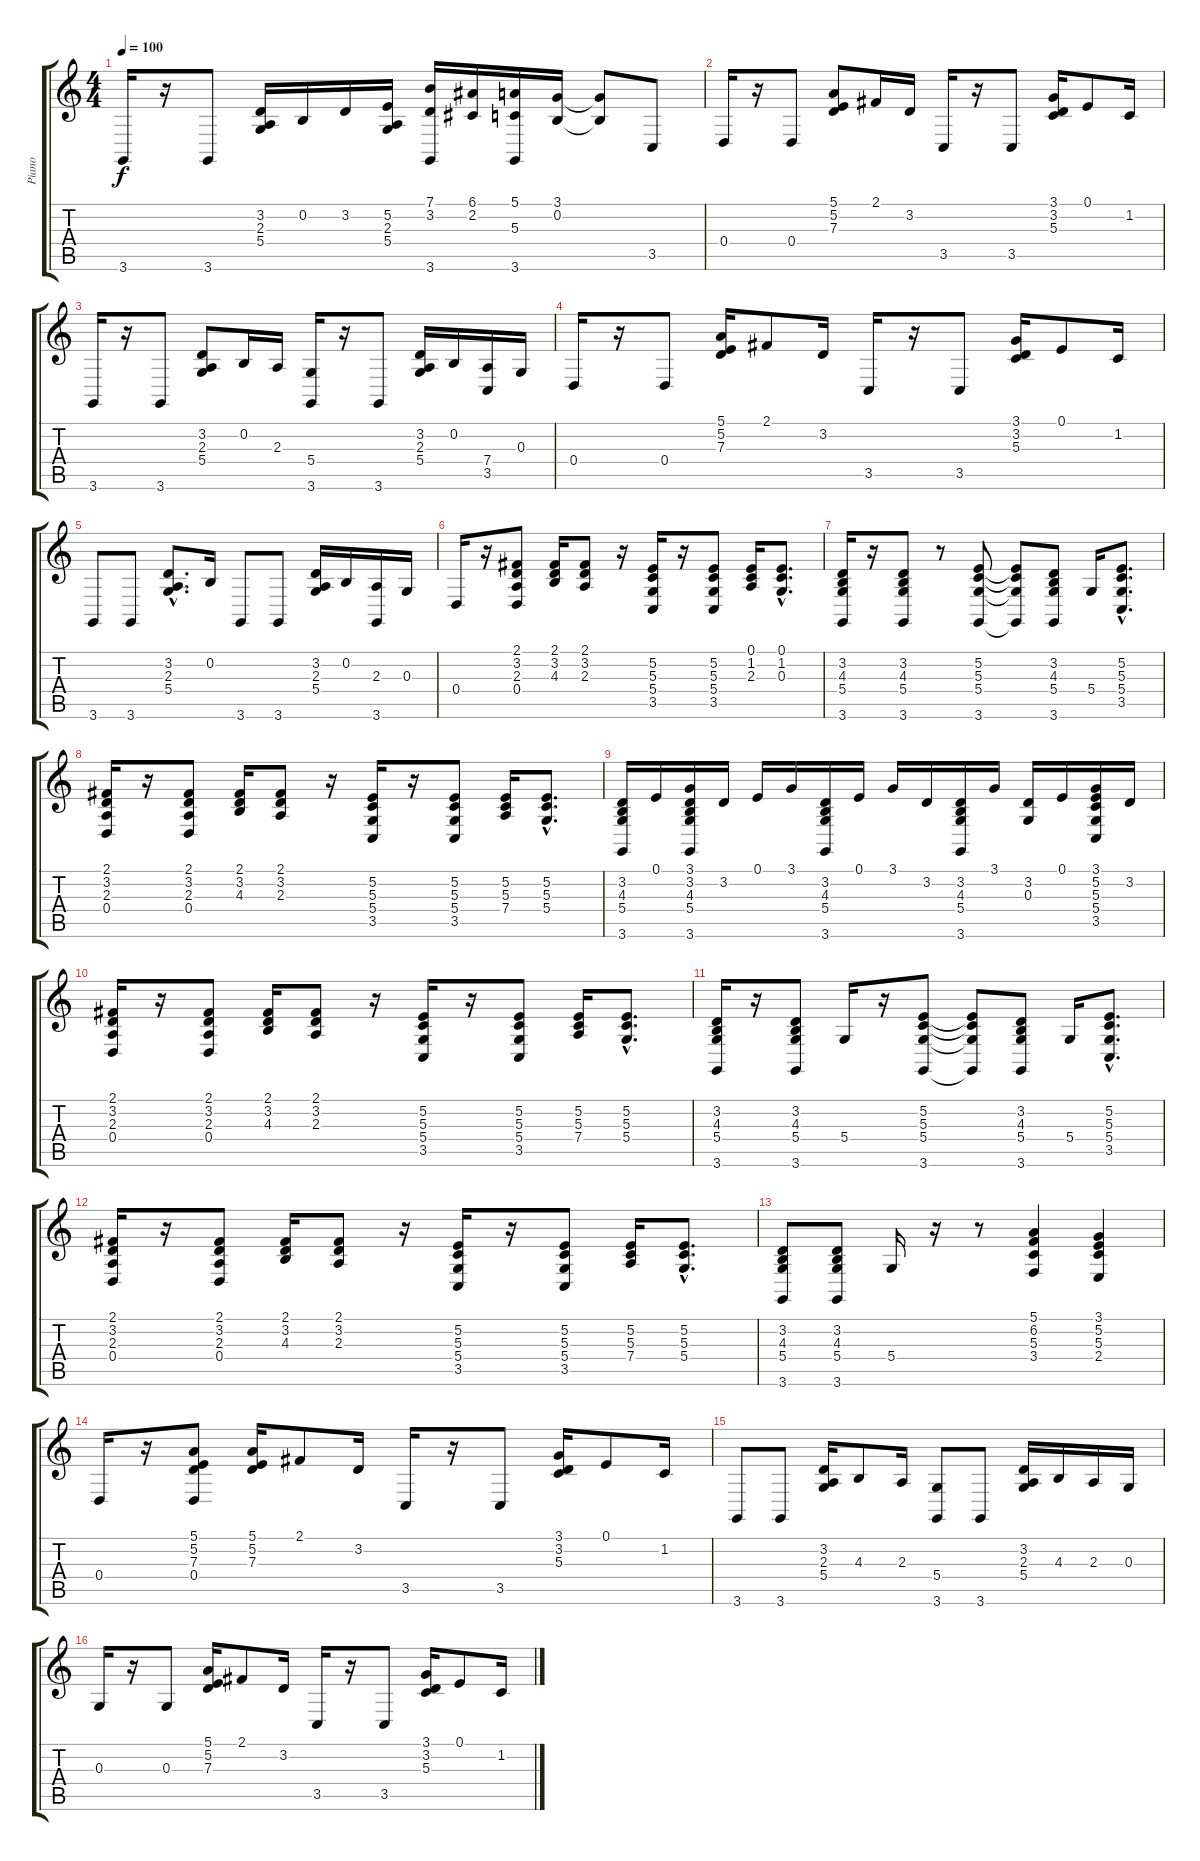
\track ("Piano" "Piano") {instrument acousticgrandpiano}
\staff {score tabs}
\tuning (E4 B3 G3 D3 A2 E2) {hide}
\ts (4 4)
\tempo 100
\clef g2
\ks c
3.6.16{dy f} r.16 3.6.8 (3.2 2.3 5.4).16 0.2.16 3.2.16 (5.2 2.3 5.4).16 (7.1 3.2 3.6).16 (6.1 2.2).16 (5.1 5.3 3.6).16 (3.1 0.2).16 (3.1{t} 0.2{t}).8 3.5.8 |
0.4.16 r.16 0.4.8 (5.1 5.2 7.3).8 2.1.16 3.2.16 3.5.16 r.16 3.5.8 (3.1 3.2 5.3).16 0.1.8 1.2.16 |
3.6.16 r.16 3.6.8 (3.2 2.3 5.4).8 0.2.16 2.3.16 (5.4 3.6).16 r.16 3.6.8 (3.2 2.3 5.4).16 0.2.16 (7.4 3.5).16 0.3.16 |
0.4.16 r.16 0.4.8 (5.1 5.2 7.3).16 2.1.8 3.2.16 3.5.16 r.16 3.5.8 (3.1 3.2 5.3).16 0.1.8 1.2.16 |
3.6.8 3.6.8 (3.2{hac} 2.3{hac} 5.4{hac}).8{d} 0.2.16 3.6.8 3.6.8 (3.2 2.3 5.4).16 0.2.16 (2.3 3.6).16 0.3.16 |
0.4.16 r.16 (2.1 3.2 2.3 0.4).8 (2.1 3.2 4.3).16 (2.1 3.2 2.3).8 r.16 (5.2 5.3 5.4 3.5).16 r.16 (5.2 5.3 5.4 3.5).8 (0.1 1.2 2.3).16 (0.1{hac} 1.2{hac} 0.3{hac}).8{d} |
(3.2 4.3 5.4 3.6).16 r.16 (3.2 4.3 5.4 3.6).8 r.8 (5.2 5.3 5.4 3.6).8 (5.2{t} 5.3{t} 5.4{t} 3.6{t}).8 (3.2 4.3 5.4 3.6).8 5.4.16 (5.2{hac} 5.3{hac} 5.4{hac} 3.5{hac}).8{d} |
(2.1 3.2 2.3 0.4).16 r.16 (2.1 3.2 2.3 0.4).8 (2.1 3.2 4.3).16 (2.1 3.2 2.3).8 r.16 (5.2 5.3 5.4 3.5).16 r.16 (5.2 5.3 5.4 3.5).8 (5.2 5.3 7.4).16 (5.2{hac} 5.3{hac} 5.4{hac}).8{d} |
(3.2 4.3 5.4 3.6).16 0.1.16 (3.1 3.2 4.3 5.4 3.6).16 3.2.16 0.1.16 3.1.16 (3.2 4.3 5.4 3.6).16 0.1.16 3.1.16 3.2.16 (3.2 4.3 5.4 3.6).16 3.1.16 (3.2 0.3).16 0.1.16 (3.1 5.2 5.3 5.4 3.5).16 3.2.16 |
(2.1 3.2 2.3 0.4).16 r.16 (2.1 3.2 2.3 0.4).8 (2.1 3.2 4.3).16 (2.1 3.2 2.3).8 r.16 (5.2 5.3 5.4 3.5).16 r.16 (5.2 5.3 5.4 3.5).8 (5.2 5.3 7.4).16 (5.2{hac} 5.3{hac} 5.4{hac}).8{d} |
(3.2 4.3 5.4 3.6).16 r.16 (3.2 4.3 5.4 3.6).8 5.4.16 r.16 (5.2 5.3 5.4 3.6).8 (5.2{t} 5.3{t} 5.4{t} 3.6{t}).8 (3.2 4.3 5.4 3.6).8 5.4.16 (5.2{hac} 5.3{hac} 5.4{hac} 3.5{hac}).8{d} |
(2.1 3.2 2.3 0.4).16 r.16 (2.1 3.2 2.3 0.4).8 (2.1 3.2 4.3).16 (2.1 3.2 2.3).8 r.16 (5.2 5.3 5.4 3.5).16 r.16 (5.2 5.3 5.4 3.5).8 (5.2 5.3 7.4).16 (5.2{hac} 5.3{hac} 5.4{hac}).8{d} |
(3.2 4.3 5.4 3.6).8 (3.2 4.3 5.4 3.6).8 5.4.16 r.16 r.8 (5.1 6.2 5.3 3.4).4 (3.1 5.2 5.3 2.4).4 |
0.4.16 r.16 (5.1 5.2 7.3 0.4).8 (5.1 5.2 7.3).16 2.1.8 3.2.16 3.5.16 r.16 3.5.8 (3.1 3.2 5.3).16 0.1.8 1.2.16 |
3.6.8 3.6.8 (3.2 2.3 5.4).16 4.3.8 2.3.16 (5.4 3.6).8 3.6.8 (3.2 2.3 5.4).16 4.3.16 2.3.16 0.3.16 |
0.3.16 r.16 0.3.8 (5.1 5.2 7.3).16 2.1.8 3.2.16 3.5.16 r.16 3.5.8 (3.1 3.2 5.3).16 0.1.8 1.2.16
